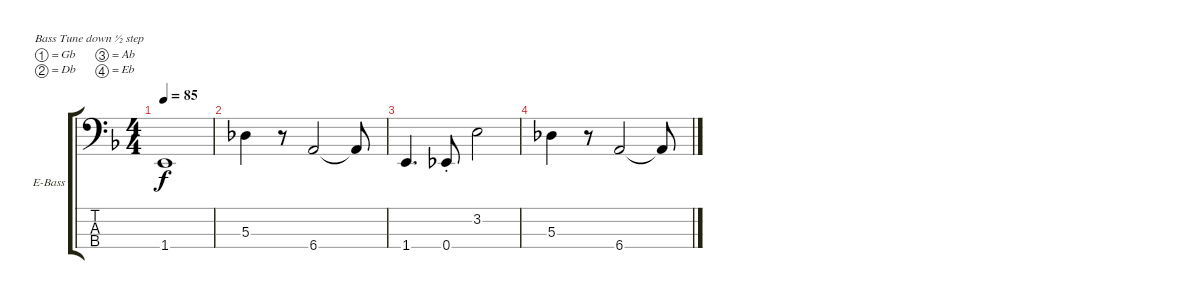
\defaultSystemsLayout 4
\bracketExtendMode groupsimilarinstruments
\firstSystemTrackNameOrientation horizontal
\otherSystemsTrackNameOrientation horizontal
\track ("Bass" "E-Bass") {instrument electricbassfinger}
\staff {score tabs}
\tuning (Gb2 Db2 Ab1 Eb1)
\ts (4 4)
\tempo 85
\clef f4
\ks dminor
1.4.1{dy f} |
5.3.4 r.8 6.4.2 6.4{t}.8 |
1.4.4{d} 0.4{st}.8 3.2.2 |
5.3.4 r.8 6.4.2 6.4{t}.8
